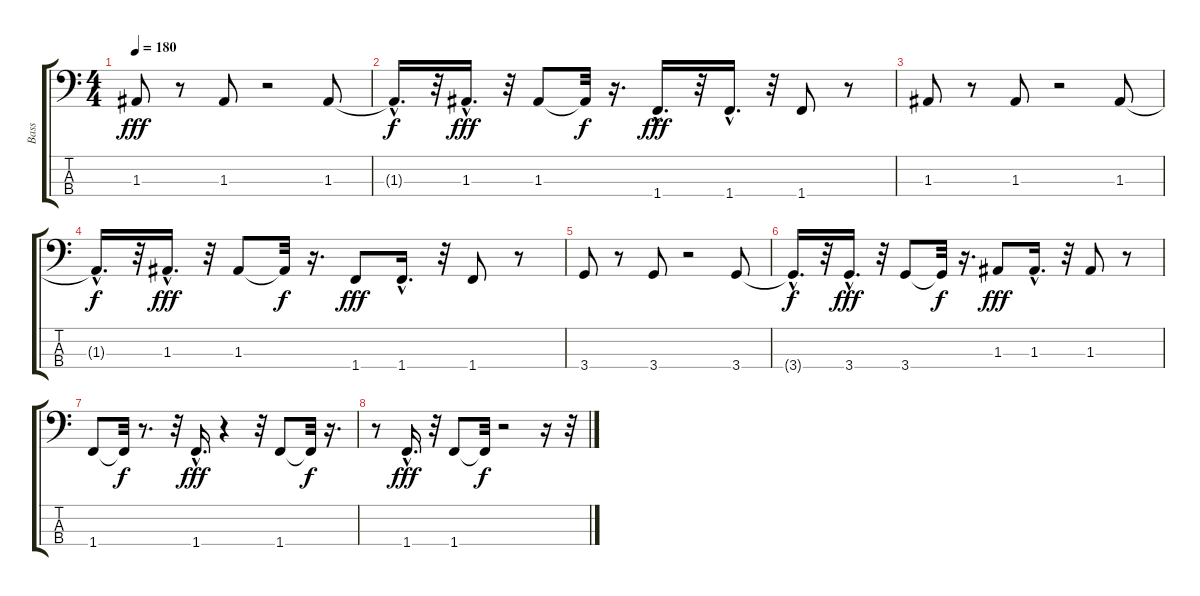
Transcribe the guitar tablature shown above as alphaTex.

\track ("Bass" "Bass") {instrument electricbassfinger}
\staff {score tabs}
\tuning (G2 D2 A1 E1) {hide}
\ts (4 4)
\tempo 180
\clef f4
\ks c
1.3.8{dy fff} r.8 1.3.8 r.2 1.3.8 |
1.3{hac t}.16{d dy f} r.32 1.3{hac}.16{d dy fff} r.32 1.3.8 1.3{t}.32{dy f} r.16{d} 1.4{hac}.16{d dy fff} r.32 1.4{hac}.16{d} r.32 1.4.8 r.8 |
1.3.8 r.8 1.3.8 r.2 1.3.8 |
1.3{hac t}.16{d dy f} r.32 1.3{hac}.16{d dy fff} r.32 1.3.8 1.3{t}.32{dy f} r.16{d} 1.4.8{dy fff} 1.4{hac}.16{d} r.32 1.4.8 r.8 |
3.4.8 r.8 3.4.8 r.2 3.4.8 |
3.4{hac t}.16{d dy f} r.32 3.4{hac}.16{d dy fff} r.32 3.4.8 3.4{t}.32{dy f} r.16{d} 1.3.8{dy fff} 1.3{hac}.16{d} r.32 1.3.8 r.8 |
1.4.8 1.4{t}.32{dy f} r.8{d} r.32 1.4{hac}.16{d dy fff} r.4 r.32 1.4.8 1.4{t}.32{dy f} r.16{d} |
r.8 1.4{hac}.16{d dy fff} r.32 1.4.8 1.4{t}.32{dy f} r.2 r.16 r.32
